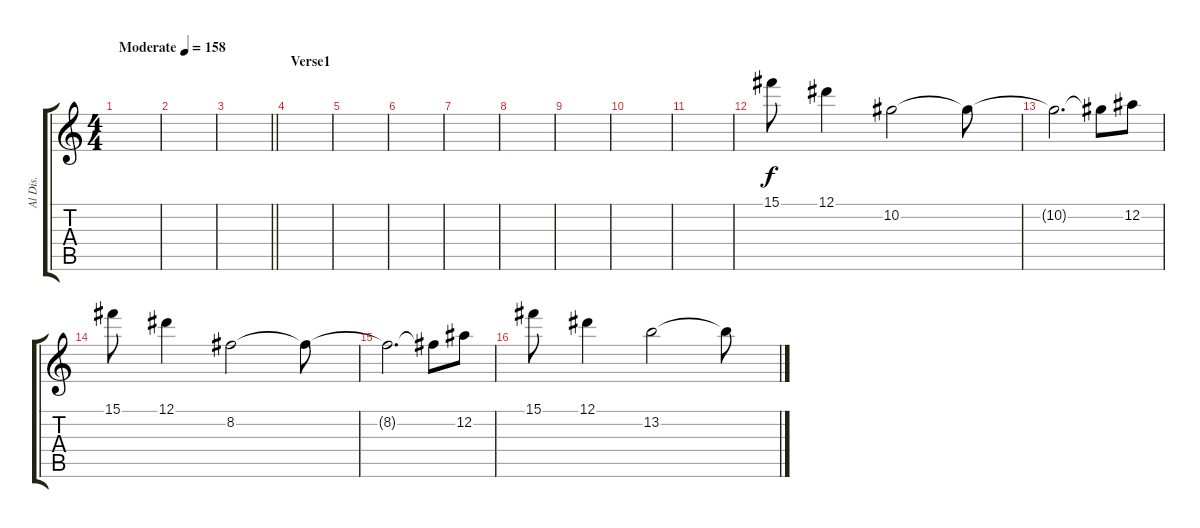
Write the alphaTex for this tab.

\track ("Al Dis." "Al Dis.") {instrument distortionguitar}
\staff {score tabs}
\tuning (Eb4 Bb3 Gb3 Db3 Ab2 Db2) {hide}
\ts (4 4)
\tempo (158 "Moderate")
\clef g2
\ks c
|
|
\barLineRight lightlight
|
\section ("" "Verse1")
|
|
|
|
|
|
|
|
15.1.8 12.1.4 10.2.2 10.2{t}.8 |
10.2{t}.2{d} 10.2{t}.8 12.2.8 |
15.1.8 12.1.4 8.2.2 8.2{t}.8 |
8.2{t}.2{d} 8.2{t}.8 12.2.8 |
15.1.8 12.1.4 13.2.2 13.2{t}.8
